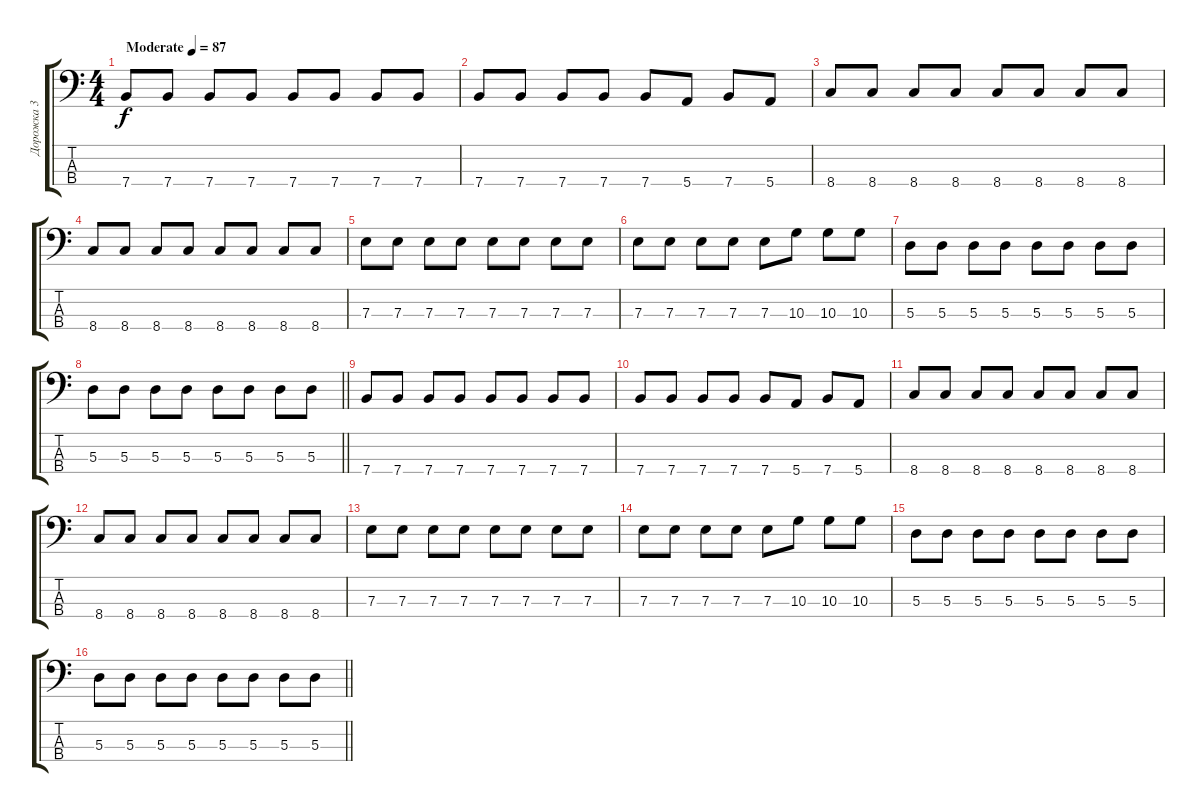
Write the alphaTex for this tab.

\track ("Дорожка 3" "Дорожка 3") {instrument electricbassfinger}
\staff {score tabs}
\tuning (G2 D2 A1 E1) {hide}
\ts (4 4)
\tempo (87 "Moderate")
\clef f4
\ks c
7.4.8{dy f instrument electricbassfinger} 7.4.8 7.4.8 7.4.8 7.4.8 7.4.8 7.4.8 7.4.8 |
7.4.8 7.4.8 7.4.8 7.4.8 7.4.8 5.4.8 7.4.8 5.4.8 |
8.4.8 8.4.8 8.4.8 8.4.8 8.4.8 8.4.8 8.4.8 8.4.8 |
8.4.8 8.4.8 8.4.8 8.4.8 8.4.8 8.4.8 8.4.8 8.4.8 |
7.3.8 7.3.8 7.3.8 7.3.8 7.3.8 7.3.8 7.3.8 7.3.8 |
7.3.8 7.3.8 7.3.8 7.3.8 7.3.8 10.3.8 10.3.8 10.3.8 |
5.3.8 5.3.8 5.3.8 5.3.8 5.3.8 5.3.8 5.3.8 5.3.8 |
\barLineRight lightlight
5.3.8 5.3.8 5.3.8 5.3.8 5.3.8 5.3.8 5.3.8 5.3.8 |
7.4.8 7.4.8 7.4.8 7.4.8 7.4.8 7.4.8 7.4.8 7.4.8 |
7.4.8 7.4.8 7.4.8 7.4.8 7.4.8 5.4.8 7.4.8 5.4.8 |
8.4.8 8.4.8 8.4.8 8.4.8 8.4.8 8.4.8 8.4.8 8.4.8 |
8.4.8 8.4.8 8.4.8 8.4.8 8.4.8 8.4.8 8.4.8 8.4.8 |
7.3.8 7.3.8 7.3.8 7.3.8 7.3.8 7.3.8 7.3.8 7.3.8 |
7.3.8 7.3.8 7.3.8 7.3.8 7.3.8 10.3.8 10.3.8 10.3.8 |
5.3.8 5.3.8 5.3.8 5.3.8 5.3.8 5.3.8 5.3.8 5.3.8 |
\barLineRight lightlight
5.3.8 5.3.8 5.3.8 5.3.8 5.3.8 5.3.8 5.3.8 5.3.8
